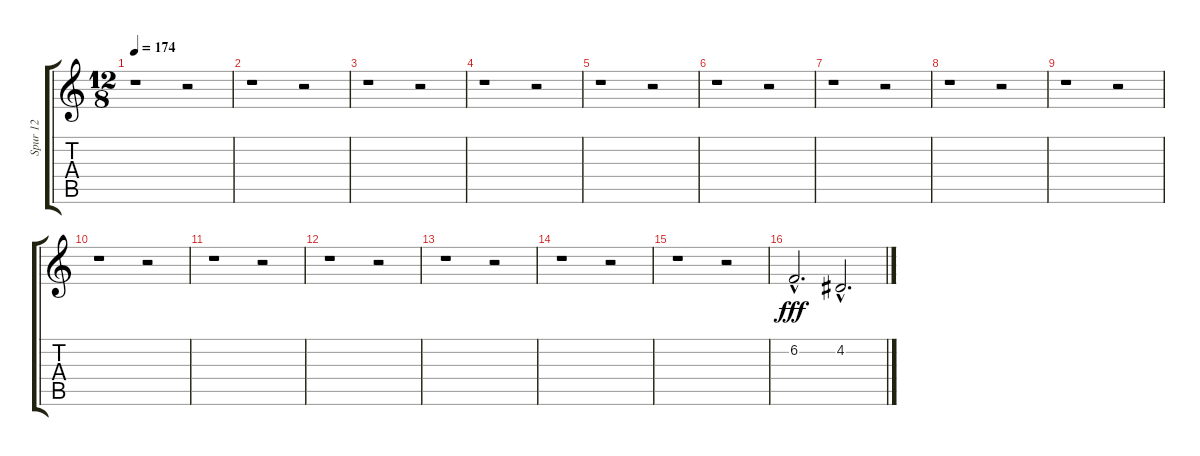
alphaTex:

\track ("Spur 12" "Spur 12") {instrument synthstrings2}
\staff {score tabs}
\tuning (E4 B3 G3 D3 A2 E2) {hide}
\ts (12 8)
\tempo 174
\clef g2
\ks c
r.1{dy fff instrument synthstrings2} r.2 |
r.1 r.2 |
r.1 r.2 |
r.1 r.2 |
r.1 r.2 |
r.1 r.2 |
r.1 r.2 |
r.1 r.2 |
r.1 r.2 |
r.1 r.2 |
r.1 r.2 |
r.1 r.2 |
r.1 r.2 |
r.1 r.2 |
r.1 r.2 |
6.2{hac}.2{d} 4.2{hac}.2{d}
